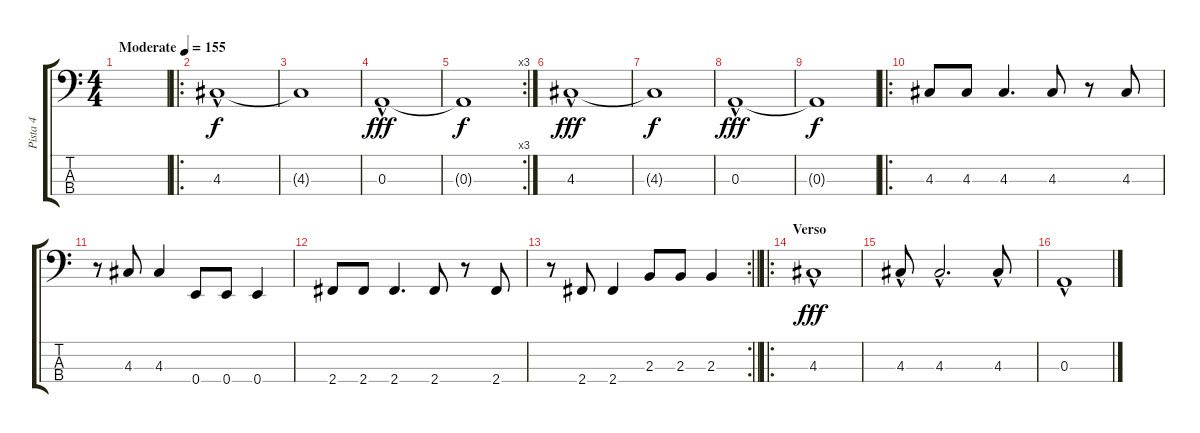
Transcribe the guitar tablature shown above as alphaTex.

\track ("Pista 4" "Pista 4") {instrument electricbasspick}
\staff {score tabs}
\tuning (G2 D2 A1 E1) {hide}
\ts (4 4)
\tempo (155 "Moderate")
\clef f4
\ks c
|
\ro
4.3{hac}.1 |
4.3{t}.1{dy f} |
0.3{hac}.1{dy fff} |
\rc 3
0.3{t}.1{dy f} |
4.3{hac}.1{dy fff} |
4.3{t}.1{dy f} |
0.3{hac}.1{dy fff} |
0.3{t}.1{dy f} |
\ro
4.3.8 4.3.8 4.3.4{d} 4.3.8 r.8 4.3.8 |
r.8 4.3.8 4.3.4 0.4.8 0.4.8 0.4.4 |
2.4.8 2.4.8 2.4.4{d} 2.4.8 r.8 2.4.8 |
\rc 2
\barLineRight lightlight
r.8 2.4.8 2.4.4 2.3.8 2.3.8 2.3.4 |
\ro
\section ("" "Verso")
4.3{hac}.1{dy fff} |
4.3{hac}.8 4.3{hac}.2{d} 4.3{hac}.8 |
0.3{hac}.1
